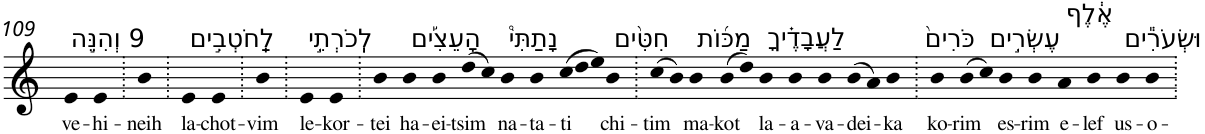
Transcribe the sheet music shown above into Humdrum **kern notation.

**kern	**text
*part1	*part1
*staff1	*staff1
*I"Piano	*
*I'Pno	*
!!LO:PB:g=z
*clefG2	*
*k[]	*
=109	=109
!LO:TX:a:t=9 וְהִנֵּ֣ה	!
!	!LO:LY:b
4e	ve-
!	!LO:LY:b
4e	-hi-
=110.	=110.
!	!LO:LY:b
4b	-neih
=111.	=111.
!LO:TX:a:t=לַֽחֹטְבִ֣ים	!
!	!LO:LY:b
4e	la-
!	!LO:LY:b
4e	-chot-
=112.	=112.
!	!LO:LY:b
4b	-vim
=113.	=113.
!LO:TX:a:t=לְֽכֹרְתֵ֣י	!
!	!LO:LY:b
4e	le-
!	!LO:LY:b
4e	-kor-
=114.	=114.
!	!LO:LY:b
4b	-tei
!LO:TX:a:t=הָעֵצִ֡ים	!
!	!LO:LY:b
4b	ha-
!	!LO:LY:b
4b	-ei-
!	!LO:LY:b
(>8dd	-tsim
8cc)	.
!LO:TX:a:t=נָתַתִּי֩	!
!	!LO:LY:b
4b	na-
!	!LO:LY:b
4b	-ta-
*Xtuplet	*
!	!LO:LY:b
(>12cc	-ti
12dd	.
12ee)	.
!LO:TX:a:t=חִטִּ֨ים	!
!	!LO:LY:b
4b	chi-
=115.	=115.
!	!LO:LY:b
(>8cc	-tim
8b)	.
!LO:TX:a:t=מַכּ֜וֹת	!
!	!LO:LY:b
4b	ma-
!	!LO:LY:b
(>8b	-kot
8dd)	.
!LO:TX:a:t=לַעֲבָדֶ֗יךָ	!
!	!LO:LY:b
4b	la-
!	!LO:LY:b
4b	-a-
!	!LO:LY:b
4b	-va-
!	!LO:LY:b
(>8b	-dei-
8a)	.
!	!LO:LY:b
4b	-ka
=116.	=116.
!LO:TX:a:t=כֹּרִים֙	!
!	!LO:LY:b
4b	ko-
!	!LO:LY:b
(>8b	-rim
8cc)	.
!LO:TX:a:t=עֶשְׂרִ֣ים	!
!	!LO:LY:b
4b	es-
!	!LO:LY:b
4b	-rim
!LO:TX:a:t=אֶ֔לֶף	!
!	!LO:LY:b
4a	e-
!	!LO:LY:b
4b	-lef
!LO:TX:a:t=וּשְׂעֹרִ֕ים	!
!	!LO:LY:b
4b	us-
!	!LO:LY:b
4b	-o-
=.	=.
*-	*-
